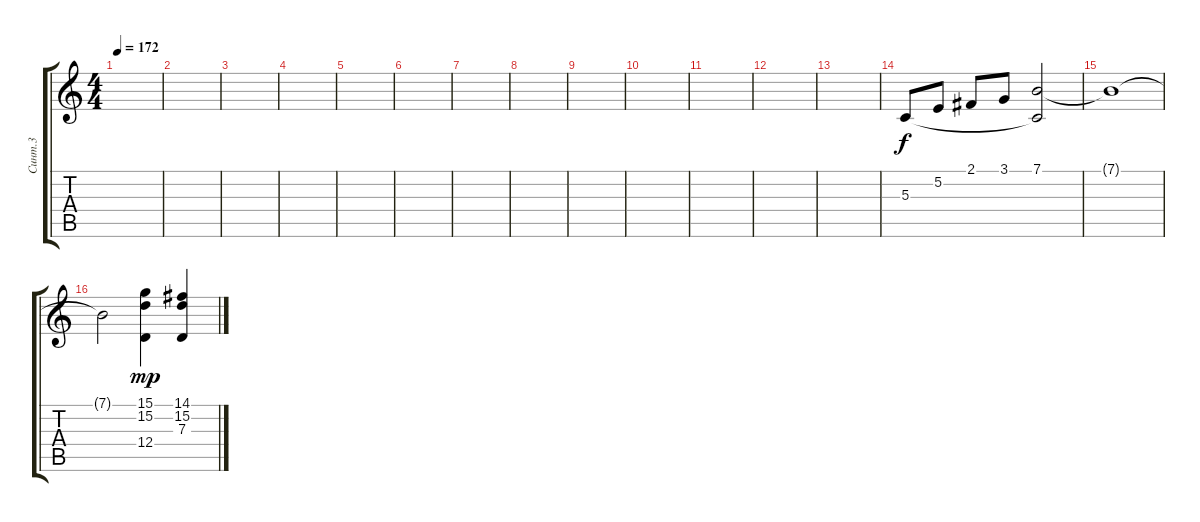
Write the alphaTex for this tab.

\track ("Синт.3" "Синт.3") {instrument stringensemble1}
\staff {score tabs}
\tuning (E4 B3 G3 D3 A2 E2) {hide}
\ts (4 4)
\tempo 172
\clef g2
\ks c
|
|
|
|
|
|
|
|
|
|
|
|
\section ("" "")
|
5.3.8{volume 9 instrument electricgrandpiano} 5.2.8 2.1.8 3.1.8 (7.1 5.3{t}).2 |
7.1{t}.1{dy f} |
7.1{t}.2 (15.1 15.2 12.4).4{dy mp} (14.1 15.2 7.3).4
